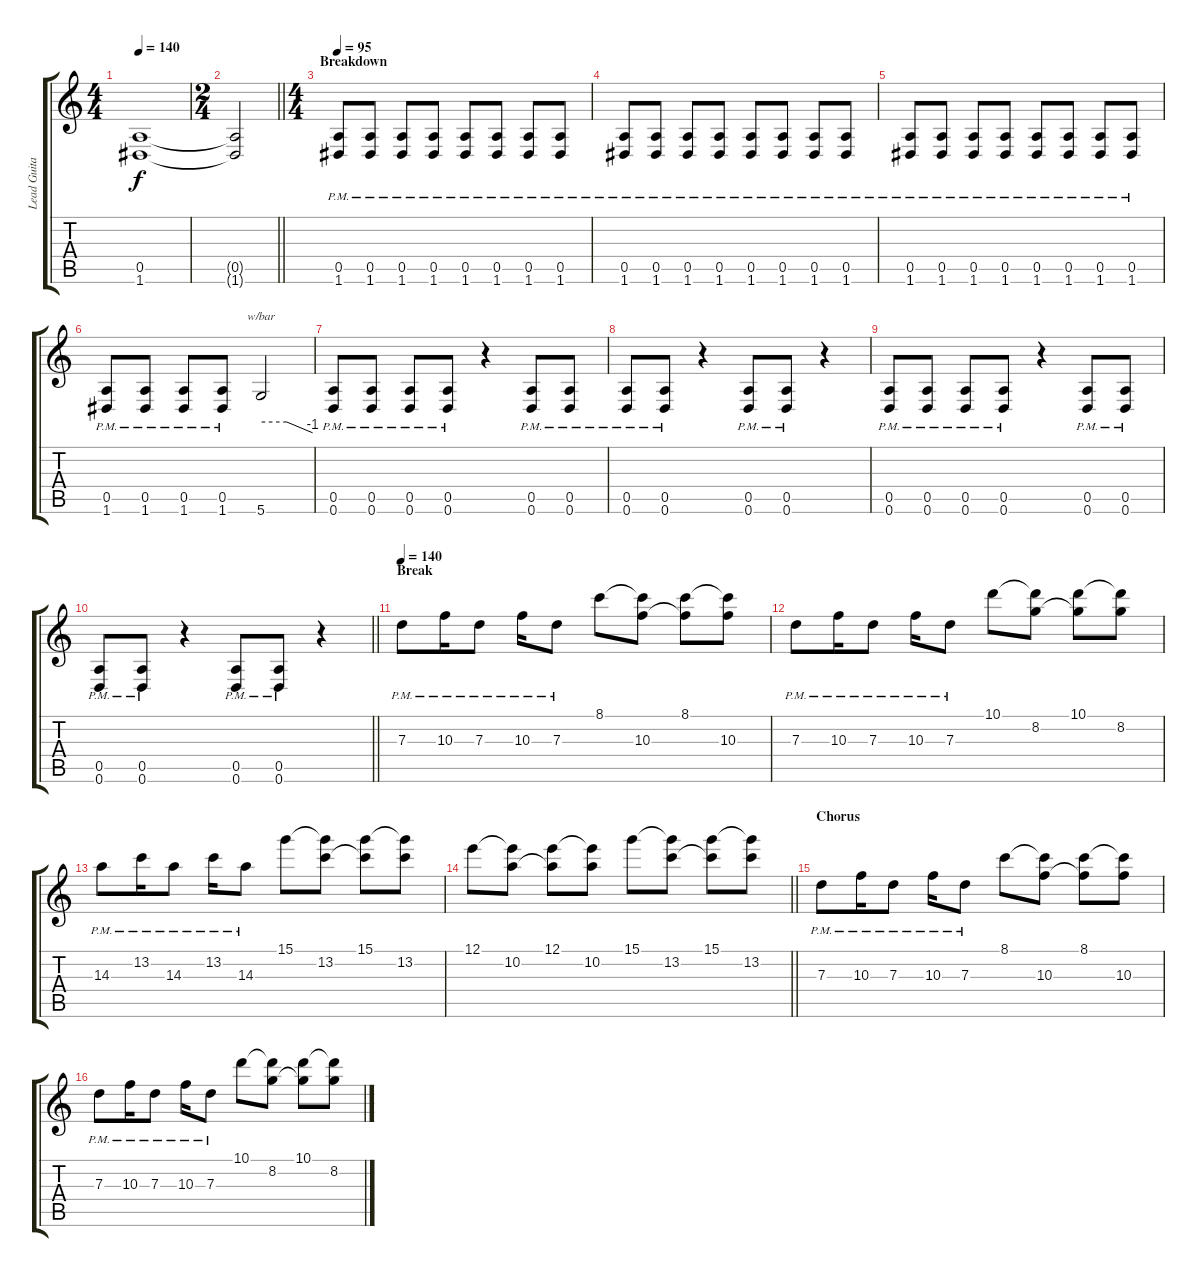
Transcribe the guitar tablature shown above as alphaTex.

\track ("Lead Guitar" "Lead Guita") {instrument overdrivenguitar}
\staff {score tabs}
\tuning (E4 B3 G3 D3 A2 D2) {hide}
\ts (4 4)
\tempo 140
\clef g2
\ks c
(0.5{t} 1.6{t}).1{dy f} |
\ts (2 4)
\barLineRight lightlight
(0.5{t} 1.6{t}).2 |
\ts (4 4)
\section ("" "Breakdown")
\tempo 95
(0.5{pm} 1.6{pm}).8 (0.5{pm} 1.6{pm}).8 (0.5{pm} 1.6{pm}).8 (0.5{pm} 1.6{pm}).8 (0.5{pm} 1.6{pm}).8 (0.5{pm} 1.6{pm}).8 (0.5{pm} 1.6{pm}).8 (0.5{pm} 1.6{pm}).8 |
(0.5{pm} 1.6{pm}).8 (0.5{pm} 1.6{pm}).8 (0.5{pm} 1.6{pm}).8 (0.5{pm} 1.6{pm}).8 (0.5{pm} 1.6{pm}).8 (0.5{pm} 1.6{pm}).8 (0.5{pm} 1.6{pm}).8 (0.5{pm} 1.6{pm}).8 |
(0.5{pm} 1.6{pm}).8 (0.5{pm} 1.6{pm}).8 (0.5{pm} 1.6{pm}).8 (0.5{pm} 1.6{pm}).8 (0.5{pm} 1.6{pm}).8 (0.5{pm} 1.6{pm}).8 (0.5{pm} 1.6{pm}).8 (0.5{pm} 1.6{pm}).8 |
(0.5{pm} 1.6{pm}).8 (0.5{pm} 1.6{pm}).8 (0.5{pm} 1.6{pm}).8 (0.5{pm} 1.6{pm}).8 5.6.2{tbe (custom default 0 0 30 0 60 -4)} |
(0.5{pm} 0.6{pm}).8 (0.5{pm} 0.6{pm}).8 (0.5{pm} 0.6{pm}).8 (0.5{pm} 0.6{pm}).8 r.4 (0.5{pm} 0.6{pm}).8 (0.5{pm} 0.6{pm}).8 |
(0.5{pm} 0.6{pm}).8 (0.5{pm} 0.6{pm}).8 r.4 (0.5{pm} 0.6{pm}).8 (0.5{pm} 0.6{pm}).8 r.4 |
(0.5{pm} 0.6{pm}).8 (0.5{pm} 0.6{pm}).8 (0.5{pm} 0.6{pm}).8 (0.5{pm} 0.6{pm}).8 r.4 (0.5{pm} 0.6{pm}).8 (0.5{pm} 0.6{pm}).8 |
\barLineRight lightlight
(0.5{pm} 0.6{pm}).8 (0.5{pm} 0.6{pm}).8 r.4 (0.5{pm} 0.6{pm}).8 (0.5{pm} 0.6{pm}).8 r.4 |
\section ("" "Break")
\tempo 140
7.3{pm}.8{balance 8} 10.3{pm}.16 7.3{pm}.8 10.3{pm}.16 7.3{pm}.8 8.1.8 (8.1{t} 10.3).8 (8.1 10.3{t}).8 (8.1{t} 10.3).8 |
7.3{pm}.8 10.3{pm}.16 7.3{pm}.8 10.3{pm}.16 7.3{pm}.8 10.1.8 (10.1{t} 8.2).8 (10.1 8.2{t}).8 (10.1{t} 8.2).8 |
14.3{pm}.8 13.2{pm}.16 14.3{pm}.8 13.2{pm}.16 14.3{pm}.8 15.1.8 (15.1{t} 13.2).8 (15.1 13.2{t}).8 (15.1{t} 13.2).8 |
\barLineRight lightlight
12.1.8 (12.1{t} 10.2).8 (12.1 10.2{t}).8 (12.1{t} 10.2).8 15.1.8 (15.1{t} 13.2).8 (15.1 13.2{t}).8 (15.1{t} 13.2).8 |
\section ("" "Chorus")
7.3{pm}.8 10.3{pm}.16 7.3{pm}.8 10.3{pm}.16 7.3{pm}.8 8.1.8 (8.1{t} 10.3).8 (8.1 10.3{t}).8 (8.1{t} 10.3).8 |
7.3{pm}.8 10.3{pm}.16 7.3{pm}.8 10.3{pm}.16 7.3{pm}.8 10.1.8 (10.1{t} 8.2).8 (10.1 8.2{t}).8 (10.1{t} 8.2).8
